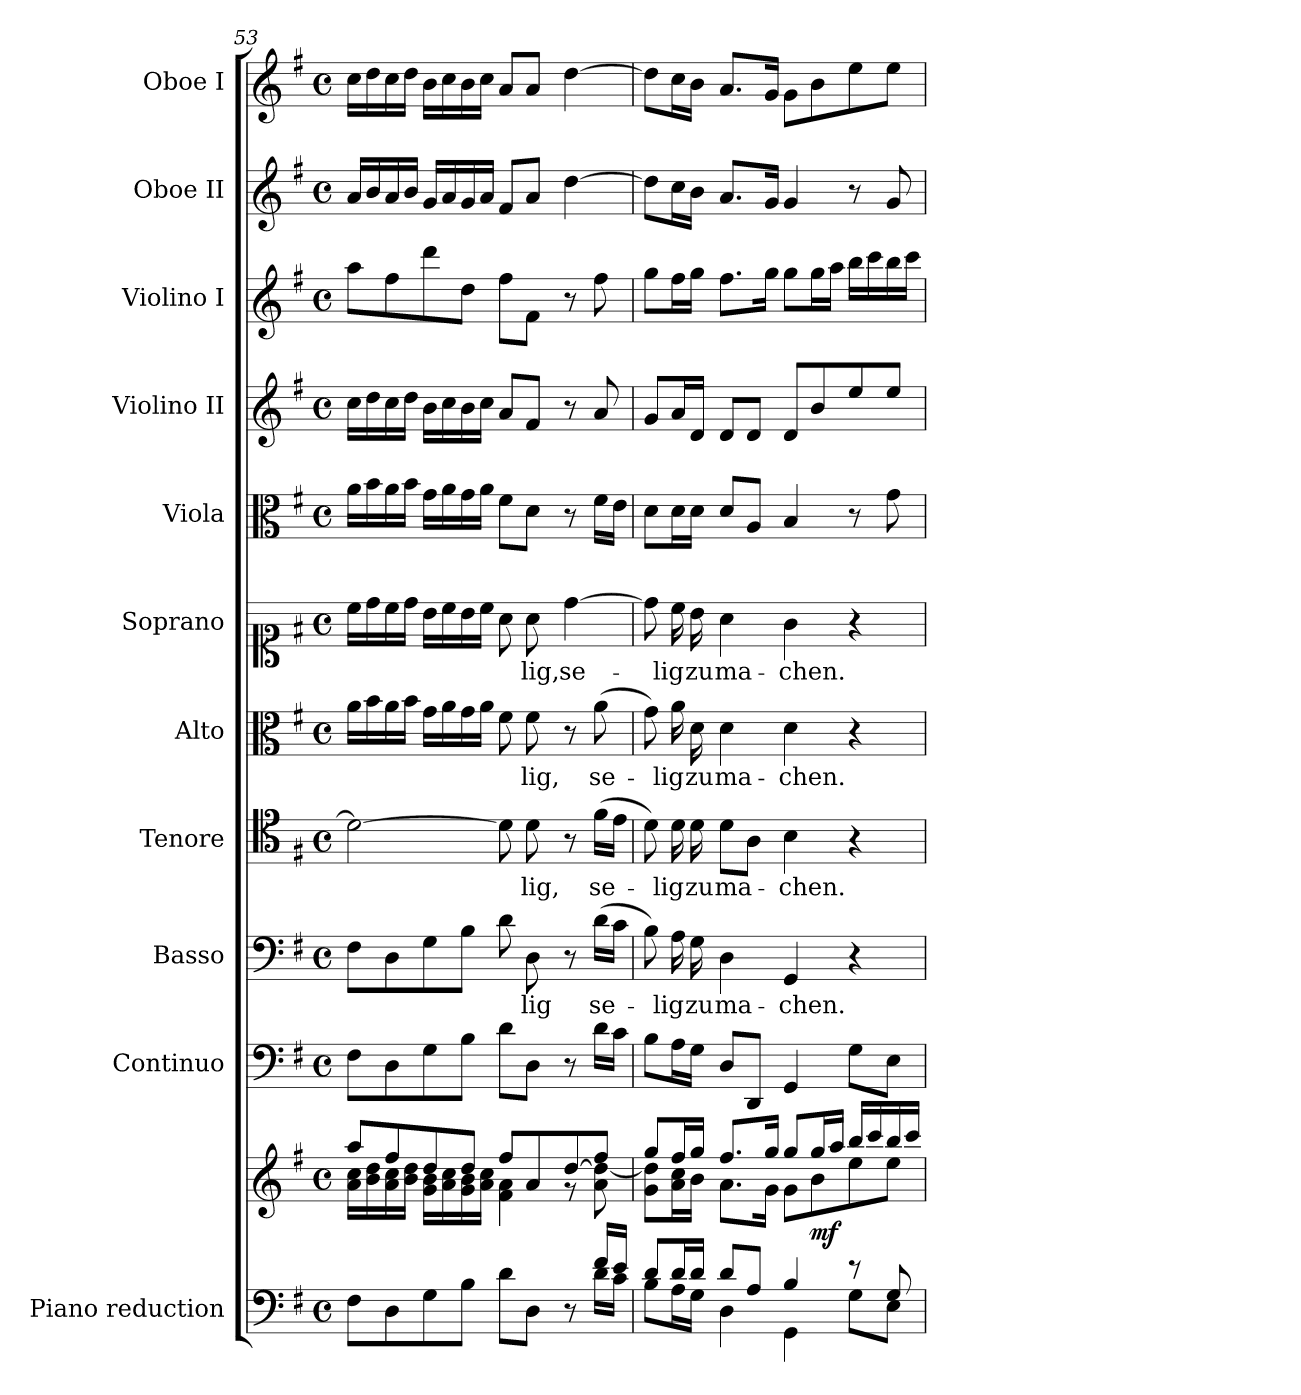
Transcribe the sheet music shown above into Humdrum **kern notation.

**kern	**kern	**dynam	**kern	**kern	**text	**kern	**text	**kern	**text	**kern	**text	**kern	**kern	**kern	**kern	**kern
*part11	*part11	*part11	*part10	*part9	*part9	*part8	*part8	*part7	*part7	*part6	*part6	*part5	*part4	*part3	*part2	*part1
*staff12	*staff11	*staff11/12	*staff10	*staff9	*staff9	*staff8	*staff8	*staff7	*staff7	*staff6	*staff6	*staff5	*staff4	*staff3	*staff2	*staff1
*I"Piano reduction	*	*	*I"Continuo	*I"Basso	*	*I"Tenore	*	*I"Alto	*	*I"Soprano	*	*I"Viola	*I"Violino II	*I"Violino I	*I"Oboe II	*I"Oboe I
*I'Pno	*	*	*	*	*	*	*	*	*	*	*	*	*	*	*I'Ob	*I'Ob
!!LO:PB:g=z
*clefF4	*clefG2	*	*clefF4	*clefF4	*	*clefC4	*	*clefC3	*	*clefC1	*	*clefC3	*clefG2	*clefG2	*clefG2	*clefG2
*k[f#]	*k[f#]	*	*k[f#]	*k[f#]	*	*k[f#]	*	*k[f#]	*	*k[f#]	*	*k[f#]	*k[f#]	*k[f#]	*k[f#]	*k[f#]
*M4/4	*M4/4	*	*M4/4	*M4/4	*	*M4/4	*	*M4/4	*	*M4/4	*	*M4/4	*M4/4	*M4/4	*M4/4	*M4/4
*met(c)	*met(c)	*	*met(c)	*met(c)	*	*met(c)	*	*met(c)	*	*met(c)	*	*met(c)	*met(c)	*met(c)	*met(c)	*met(c)
=53	=53	=53	=53	=53	=53	=53	=53	=53	=53	=53	=53	=53	=53	=53	=53	=53
*^	*^	*	*	*	*	*	*	*	*	*	*	*	*	*	*	*
2.ryy	8F#\L	8aa/L	16a\ 16cc\LL	.	8F#\L	8F#\L	.	2d\_	.	16a\LL	.	16cc\LL	.	16a\LL	16cc\LL	8aa\L	16a/LL	16cc\LL
.	.	.	16b\ 16dd\	.	.	.	.	.	.	16b\	.	16dd\	.	16b\	16dd\	.	16b/	16dd\
.	8D\	8ff#/	16a\ 16cc\	.	8D\	8D\	.	.	.	16a\	.	16cc\	.	16a\	16cc\	8ff#\	16a/	16cc\
.	.	.	16b\ 16dd\JJ	.	.	.	.	.	.	16b\JJ	.	16dd\JJ	.	16b\JJ	16dd\JJ	.	16b/JJ	16dd\JJ
.	8G\	8dd/	16g\ 16b\LL	.	8G\	8G\	.	.	.	16g\LL	.	16b\LL	.	16g\LL	16b\LL	8ddd\	16g/LL	16b\LL
.	.	.	16a\ 16cc\	.	.	.	.	.	.	16a\	.	16cc\	.	16a\	16cc\	.	16a/	16cc\
.	8B\J	8dd/J	16g\ 16b\	.	8B\J	8B\J	.	.	.	16g\	.	16b\	.	16g\	16b\	8dd\J	16g/	16b\
.	.	.	16a\ 16cc\JJ	.	.	.	.	.	.	16a\JJ	.	16cc\JJ	.	16a\JJ	16cc\JJ	.	16a/JJ	16cc\JJ
.	8d\L	8ff#/L	4f#\ 4a\	.	8d\L	8d\	.	8d\]	.	8f#\	.	8a\	.	8f#\L	8a/L	8ff#\L	8f#/L	8a/L
!	!	!	!	!	!	!	!LO:LY:b	!	!LO:LY:b	!	!LO:LY:b	!	!LO:LY:b	!	!	!	!	!
.	8D\J	8a/	.	.	8D\J	8D\	-lig	8d\	-lig,	8f#\	-lig,	8a\	-lig,	8d\J	8f#/J	8f#\J	8a/J	8a/J
!	!	!	!	!	!	!	!	!	!	!	!	!	!LO:LY:b	!	!	!	!	!
8r	8ryy	[<8dd/	8r	.	8r	8r	.	8r	.	8r	.	[4dd\	se-	8r	8r	8r	[4dd\	[4dd\
!	!	!	!	!	!	!	!LO:LY:b	!	!LO:LY:b	!	!LO:LY:b	!	!	!	!	!	!	!
16f#/LL	16d\LL	8ff#/J	8a\ 8dd\_	.	16d\LL	(16d\LL	se-	(16f#\LL	se-	(8a\	se-	.	.	16f#\LL	8a/	8ff#\	.	.
16e/JJ	16c\JJ	.	.	.	16c\JJ	16c\JJ	.	16e\JJ	.	.	.	.	.	16e\JJ	.	.	.	.
=54	=54	=54	=54	=54	=54	=54	=54	=54	=54	=54	=54	=54	=54	=54	=54	=54	=54	=54
8d/L	8B\L	8gg/L	8g\ 8dd\]L	.	8B\L	8B\)	.	8d\)	.	8g\)	.	8dd\]	.	8d\L	8g/L	8gg\L	8dd\L]	8dd\L]
!	!	!	!	!	!	!	!LO:LY:b	!	!LO:LY:b	!	!LO:LY:b	!	!LO:LY:b	!	!	!	!	!
16d/L	16A\L	16ff#/L	16a\ 16cc\L	.	16A\L	16A\	-lig	16d\	-lig	16a\	-lig	16cc\	-lig	16d\L	16a/L	16ff#\L	16cc\L	16cc\L
!	!	!	!	!	!	!	!LO:LY:b	!	!LO:LY:b	!	!LO:LY:b	!	!LO:LY:b	!	!	!	!	!
16d/JJ	16G\JJ	16gg/JJ	16b\JJ	.	16G\JJ	16G\	zu	16d\	zu	16d\	zu	16b\	zu	16d\JJ	16d/JJ	16gg\JJ	16b\JJ	16b\JJ
!	!	!	!	!	!	!	!LO:LY:b	!	!LO:LY:b	!	!LO:LY:b	!	!LO:LY:b	!	!	!	!	!
8d/L	4D\	8.ff#/L	8.a\L	.	8D/L	4D\	ma-	8d\L	ma-	4d\	ma-	4a\	ma-	8d/L	8d/L	8.ff#\L	8.a/L	8.a/L
8A/J	.	.	.	.	8DD/J	.	.	8A\J	.	.	.	.	.	8A/J	8d/J	.	.	.
.	.	16gg/Jk	16g\Jk	.	.	.	.	.	.	.	.	.	.	.	.	16gg\Jk	16g/Jk	16g/Jk
!	!	!	!	!	!	!	!LO:LY:b	!	!LO:LY:b	!	!LO:LY:b	!	!LO:LY:b	!	!	!	!	!
4B/	4GG\	8gg/L	8g\L	.	4GG/	4GG/	-chen.	4B\	-chen.	4d\	-chen.	4g\	-chen.	4B/	8d/L	8gg\L	4g/	8g\L
!	!	!	!	!LO:DY:b	!	!	!	!	!	!	!	!	!	!	!	!	!	!
.	.	16gg/L	8b\	mf	.	.	.	.	.	.	.	.	.	.	8b/	16gg\L	.	8b\
.	.	16aa/JJ	.	.	.	.	.	.	.	.	.	.	.	.	.	16aa\JJ	.	.
8r	8G\L	16bb/LL	8ee\	.	8G\L	4r	.	4r	.	4r	.	4r	.	8r	8ee/	16bb\LL	8r	8ee\
.	.	16ccc/	.	.	.	.	.	.	.	.	.	.	.	.	.	16ccc\	.	.
8G/	8E\J	16bb/	8ee\J	.	8E\J	.	.	.	.	.	.	.	.	8g\	8ee/J	16bb\	8g/	8ee\J
.	.	16ccc/JJ	.	.	.	.	.	.	.	.	.	.	.	.	.	16ccc\JJ	.	.
*v	*v	*	*	*	*	*	*	*	*	*	*	*	*	*	*	*	*	*
*	*v	*v	*	*	*	*	*	*	*	*	*	*	*	*	*	*	*
=	=	=	=	=	=	=	=	=	=	=	=	=	=	=	=	=
*-	*-	*-	*-	*-	*-	*-	*-	*-	*-	*-	*-	*-	*-	*-	*-	*-
